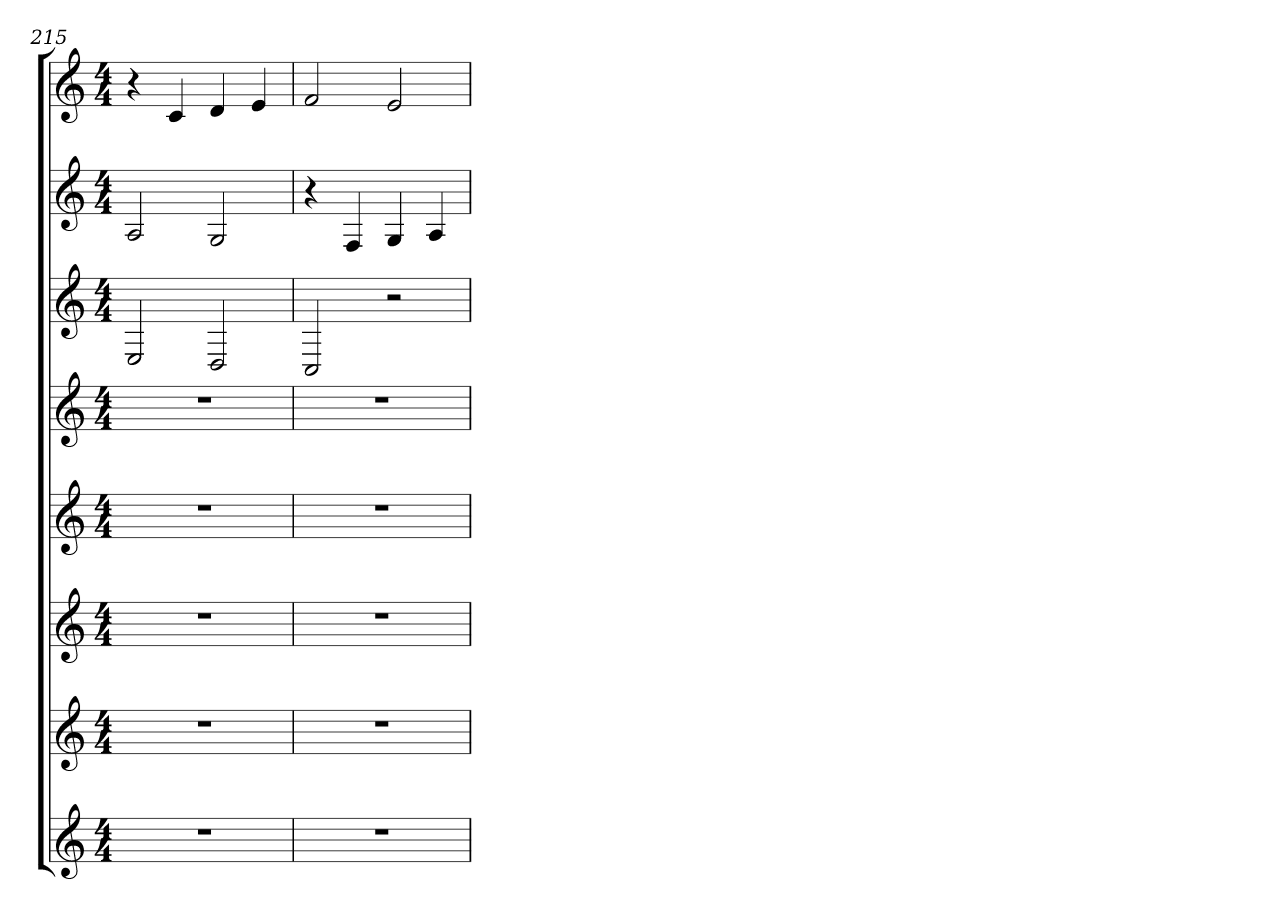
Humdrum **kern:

**kern	**kern	**kern	**kern	**kern	**kern	**kern	**kern
*part8	*part7	*part6	*part5	*part4	*part3	*part2	*part1
*staff8	*staff7	*staff6	*staff5	*staff4	*staff3	*staff2	*staff1
*clefG2	*clefG2	*clefG2	*clefG2	*clefG2	*clefG2	*clefG2	*clefG2
*k[]	*k[]	*k[]	*k[]	*k[]	*k[]	*k[]	*k[]
*M4/4	*M4/4	*M4/4	*M4/4	*M4/4	*M4/4	*M4/4	*M4/4
=215	=215	=215	=215	=215	=215	=215	=215
1r	1r	1r	1r	1r	2E/	2A/	4r
.	.	.	.	.	.	.	4c/
.	.	.	.	.	2D/	2G/	4d/
.	.	.	.	.	.	.	4e/
=216	=216	=216	=216	=216	=216	=216	=216
1r	1r	1r	1r	1r	2C/	4r	2f/
.	.	.	.	.	.	4F/	.
.	.	.	.	.	2r	4G/	2e/
.	.	.	.	.	.	4A/	.
=	=	=	=	=	=	=	=
*-	*-	*-	*-	*-	*-	*-	*-
